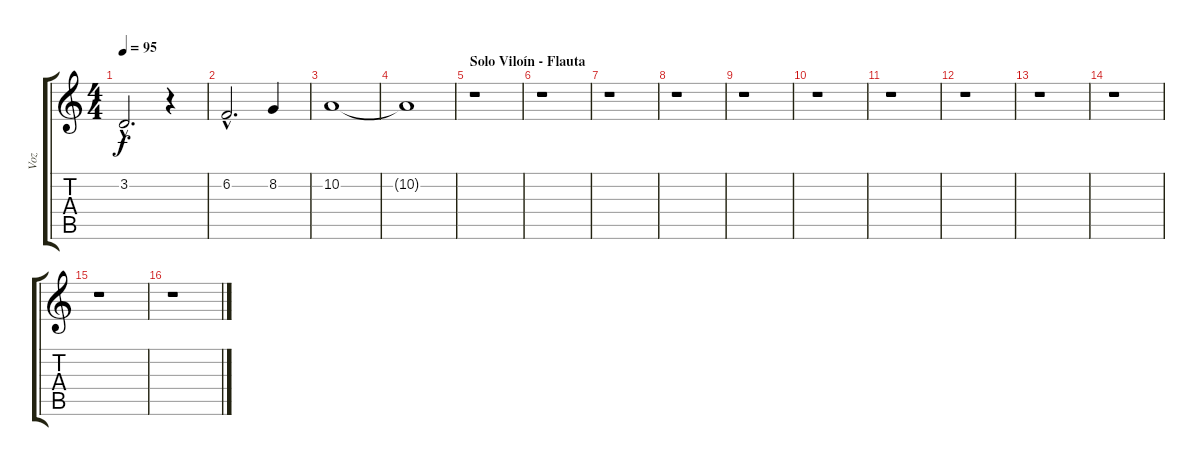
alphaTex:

\track ("Voz" "Voz") {instrument violin}
\staff {score tabs}
\tuning (E4 B3 G3 D3 A2 E2) {hide}
\ts (4 4)
\tempo 95
\clef g2
\ks c
3.2{hac}.2{d dy f} r.4 |
6.2{hac}.2{d} 8.2.4 |
10.2.1 |
10.2{t}.1 |
\section ("" "Solo Viloín - Flauta")
r.1 |
r.1 |
r.1 |
r.1 |
r.1 |
r.1 |
r.1 |
r.1 |
r.1 |
r.1 |
r.1 |
r.1
